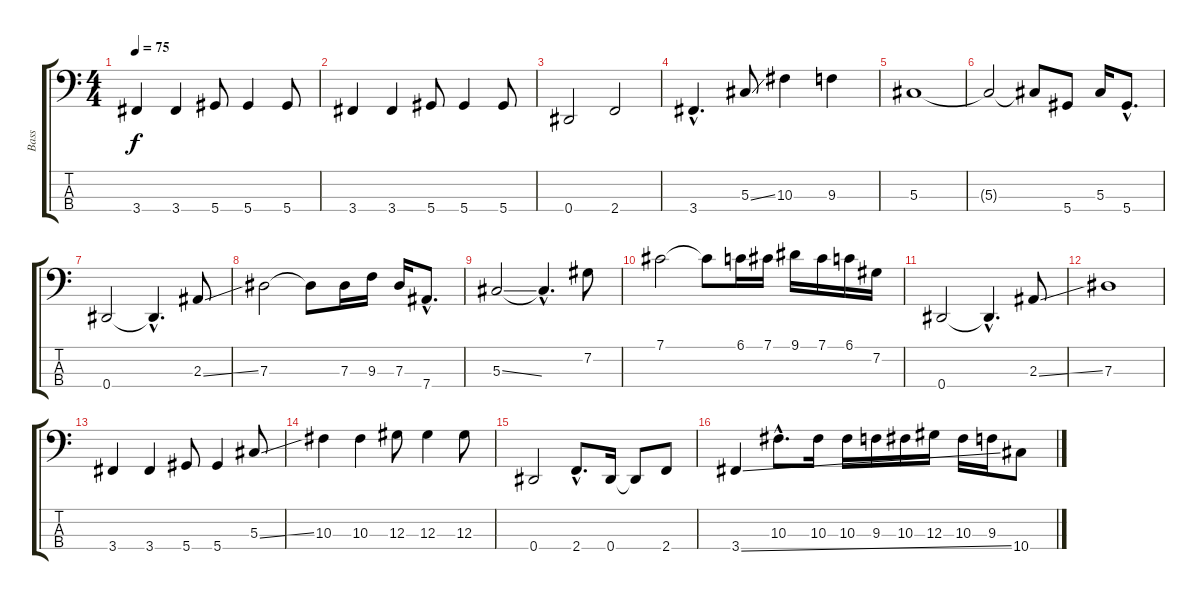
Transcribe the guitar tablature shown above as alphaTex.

\track ("Bass " "Bass ") {instrument electricbassfinger}
\staff {score tabs}
\tuning (Gb2 Db2 Ab1 Eb1) {hide}
\ts (4 4)
\tempo 75
\clef f4
\ks c
3.4.4{dy f} 3.4.4 5.4.8 5.4.4 5.4.8 |
3.4.4 3.4.4 5.4.8 5.4.4 5.4.8 |
0.4.2 2.4.2 |
3.4{hac}.4{d} 5.3{ss}.8 10.3.4 9.3.4 |
5.3.1 |
5.3{t}.2 5.3{t}.8 5.4.8 5.3.16 5.4{hac}.8{d} |
0.4.2 0.4{hac t}.4{d} 2.3{ss}.8 |
7.3.2 7.3{t}.8 7.3.16 9.3.16 7.3.16 7.4{hac}.8{d} |
5.3{ss}.2 5.3{hac t}.4{d} 7.2.8 |
7.1.2 7.1{t}.8 6.1.16 7.1.16 9.1.16 7.1.16 6.1.16 7.2.16 |
0.4.2 0.4{hac t}.4{d} 2.3{ss}.8 |
7.3.1 |
3.4.4 3.4.4 5.4.8 5.4.4 5.3{ss}.8 |
10.3.4 10.3.4 12.3.8 12.3.4 12.3.8 |
0.4.2 2.4{hac}.8{d} 0.4.16 0.4{t}.8 2.4.8 |
3.4{ss}.4 10.3{hac}.8{d} 10.3.16 10.3.16 9.3.16 10.3.16 12.3.16 10.3.16 9.3.16 10.4{ss}.8
